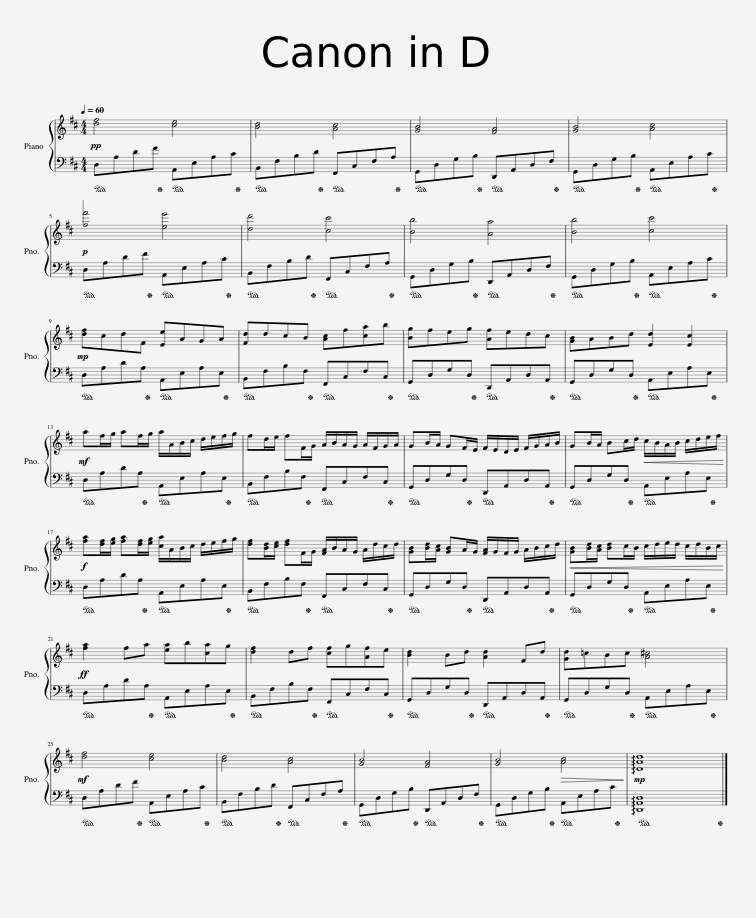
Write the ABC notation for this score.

X:1
%%score { 1 | 2 }
L:1/8
Q:1/4=60
M:4/4
I:linebreak $
K:D
V:1 treble
V:2 bass
V:1
!pp! [df]4 [ce]4 | [Bd]4 [Ac]4 | [GB]4 [FA]4 | [GB]4!<(! [Ac]4!<)! |$!p! [ff']4 [ee']4 | %5
 [dd']4 [cc']4 | [Bb]4 [Aa]4 | [Bb]4!<(! [cc']4!<)! |$!mp! [df]cdF [Ee]AGA | [Fd]dcB [Ac]f[ca]b | %10
 [Bg]feg [Af]edc | [GB]ABd!<(! [Ed]2 [Ec]2!<)! |$!mf! af/g/ af/g/ a/A/B/c/ d/e/f/g/ | fd/e/ fF/G/ A/B/A/G/ A/F/G/A/ | GB/A/ GF/E/ F/E/D/E/ F/G/A/B/ | %15
 GB/A/ Bc/d/!<(! c/B/A/B/ c/d/e/f/!<)! |$!f! [fa][df]/[eg]/ [fa][df]/[eg]/ [ca]/A/B/c/ d/e/f/g/ | [df][Bd]/[ce]/ [df]F/G/ [FA]/B/A/G/ A/d/c/d/ | [GB][Bd]/[Ac]/ [GB]A/G/ [FA]/G/F/G/ A/B/c/d/ |!<(! [GB][Bd]/[Ac]/ [Bd]c/B/ c/d/e/d/ c/d/B/c/!<)! |$ %20
!ff! [fa]2 fa [ea]b[ca]g | [df]2 df [cf]g[Af]e | [Bd]2 Bd [Ad]2 Fd |!>(! [Gd]=cBc [A^c]4!>)! |$!mf! [df]4 [ce]4 | %25
 [Bd]4 [Ac]4 | [GB]4 [FA]4 | [GB]4!>(! [Ac]4!>)! |!mp! !arpeggio![DAd]8 |] %29
V:2
!ped! D,A,DF!ped-up!!ped! A,,E,A,C!ped-up! |!ped! B,,F,B,D!ped-up!!ped! F,,C,F,A,!ped-up! |!ped! G,,D,G,B,!ped-up!!ped! D,,A,,D,F,!ped-up! |!ped! G,,D,G,B,!ped-up!!ped! A,,E,A,C!ped-up! |$!ped! D,A,DF!ped-up!!ped! A,,E,A,C!ped-up! | %5
!ped! B,,F,B,D!ped-up!!ped! F,,C,F,A,!ped-up! |!ped! G,,D,G,B,!ped-up!!ped! D,,A,,D,F,!ped-up! |!ped! G,,D,G,B,!ped-up!!ped! A,,E,A,C!ped-up! |$!ped! D,A,DA,!ped-up!!ped! A,,E,A,E,!ped-up! |!ped! B,,F,B,F,!ped-up!!ped! F,,C,F,C,!ped-up! | %10
!ped! G,,D,G,D,!ped-up!!ped! D,,A,,D,A,,!ped-up! |!ped! G,,D,G,D,!ped-up!!ped! A,,E,A,E,!ped-up! |$!ped! D,A,DA,!ped-up!!ped! A,,E,A,E,!ped-up! |!ped! B,,F,B,F,!ped-up!!ped! F,,C,F,C,!ped-up! |!ped! G,,D,G,D,!ped-up!!ped! D,,A,,D,A,,!ped-up! | %15
!ped! G,,D,G,D,!ped-up!!ped! A,,E,A,E,!ped-up! |$!ped! D,A,DA,!ped-up!!ped! A,,E,A,E,!ped-up! |!ped! B,,F,B,F,!ped-up!!ped! F,,C,F,C,!ped-up! |!ped! G,,D,G,D,!ped-up!!ped! D,,A,,D,A,,!ped-up! |!ped! G,,D,G,D,!ped-up!!ped! A,,E,A,E,!ped-up! |$ %20
!ped! D,A,DA,!ped-up!!ped! A,,E,A,E,!ped-up! |!ped! B,,F,B,F,!ped-up!!ped! F,,C,F,C,!ped-up! |!ped! G,,D,G,D,!ped-up!!ped! D,,A,,D,A,,!ped-up! |!ped! G,,D,G,D,!ped-up!!ped! A,,E,A,E,!ped-up! |$!ped! D,A,DF!ped-up!!ped! A,,E,A,C!ped-up! | %25
!ped! B,,F,B,D!ped-up!!ped! F,,C,F,A,!ped-up! |!ped! G,,D,G,B,!ped-up!!ped! D,,A,,D,F,!ped-up! |!ped! G,,D,G,B,!ped-up!!ped! A,,E,A,C!ped-up! |!ped! !arpeggio![D,,A,,D,]8!ped-up! |] %29
